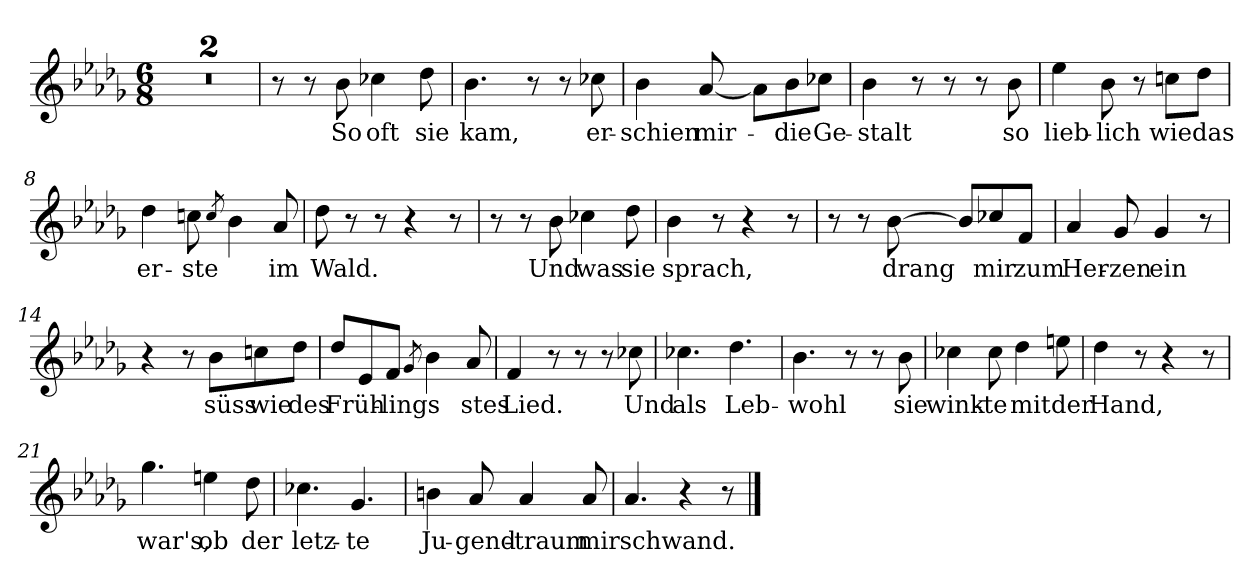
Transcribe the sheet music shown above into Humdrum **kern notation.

**kern	**text
*part1	*part1
*staff1	*staff1
*clefG2	*
*k[b-e-a-d-g-]	*
*M6/8	*
=1	=1
2.r	.
=2	=2
2.r	.
=3	=3
8r	.
8r	.
!	!LO:LY:b
8b-\	So
!	!LO:LY:b
4cc-X\	oft
!	!LO:LY:b
8dd-\	sie
=4	=4
!	!LO:LY:b
4.b-\	kam,
8r	.
8r	.
!	!LO:LY:b
8cc-X\	er-
=5	=5
!	!LO:LY:b
4b-\	-schien
!	!LO:LY:b
[8a-/	mir-
8a-\L]	.
!	!LO:LY:b
8b-\	-die
!	!LO:LY:b
8cc-X\J	Ge-
=6	=6
!	!LO:LY:b
4b-\	-stalt
8r	.
8r	.
8r	.
!	!LO:LY:b
8b-\	so
=7	=7
!	!LO:LY:b
4ee-\	lieb-
!	!LO:LY:b
8b-\	-lich
8r	.
!	!LO:LY:b
8ccn\L	wie
!	!LO:LY:b
8dd-\J	das
=8	=8
!	!LO:LY:b
4dd-\	er-
!	!LO:LY:b
8ccn\	-ste
8qcc/	.
4b-\	.
!	!LO:LY:b
8a-/	im
!!LO:LB:g=z
=9	=9
!	!LO:LY:b
8dd-\	Wald.
8r	.
8r	.
4r	.
8r	.
=10	=10
8r	.
8r	.
!	!LO:LY:b
8b-\	Und
!	!LO:LY:b
4cc-X\	was
!	!LO:LY:b
8dd-\	sie
=11	=11
!	!LO:LY:b
4b-\	sprach,
8r	.
4r	.
8r	.
=12	=12
8r	.
8r	.
!	!LO:LY:b
[8b-\	drang
8b-/L]	.
!	!LO:LY:b
8cc-X/	mir
!	!LO:LY:b
8f/J	zum
=13	=13
!	!LO:LY:b
4a-/	Her-
!	!LO:LY:b
8g-/	-zen
!	!LO:LY:b
4g-/	ein
8r	.
=14	=14
4r	.
8r	.
!	!LO:LY:b
8b-\L	süss
!	!LO:LY:b
8ccn\	wie
!	!LO:LY:b
8dd-\J	des
=15	=15
!	!LO:LY:b
8dd-/L	Früh-
8e-/	.
!	!LO:LY:b
8f/J	-lings
8qg-/	.
4b-\	.
!	!LO:LY:b
8a-/	-stes
!!LO:LB:g=z
=16	=16
!	!LO:LY:b
4f/	Lied.
8r	.
8r	.
8r	.
!	!LO:LY:b
8cc-X\	Und
=17	=17
!	!LO:LY:b
4.cc-X\	als
!	!LO:LY:b
4.dd-\	Leb-
=18	=18
!	!LO:LY:b
4.b-\	-wohl
8r	.
8r	.
!	!LO:LY:b
8b-\	sie
=19	=19
!	!LO:LY:b
4cc-X\	wink-
!	!LO:LY:b
8cc-\	-te
!	!LO:LY:b
4dd-\	mit
!	!LO:LY:b
8een\	der
=20	=20
!	!LO:LY:b
4dd-\	Hand,
8r	.
4r	.
8r	.
=21	=21
!	!LO:LY:b
4.gg-\	war's,
!	!LO:LY:b
4een\	ob
!	!LO:LY:b
8dd-\	der
=22	=22
!	!LO:LY:b
4.cc-X\	letz-
!	!LO:LY:b
4.g-/	-te
=23	=23
!	!LO:LY:b
4bn\	Ju-
!	!LO:LY:b
8a-/	-gend-
!	!LO:LY:b
4a-/	-traum
!	!LO:LY:b
8a-/	mir
!!LO:LB:g=z
=24	=24
!	!LO:LY:b
4.a-/	schwand.
4r	.
8r	.
==	==
*-	*-
